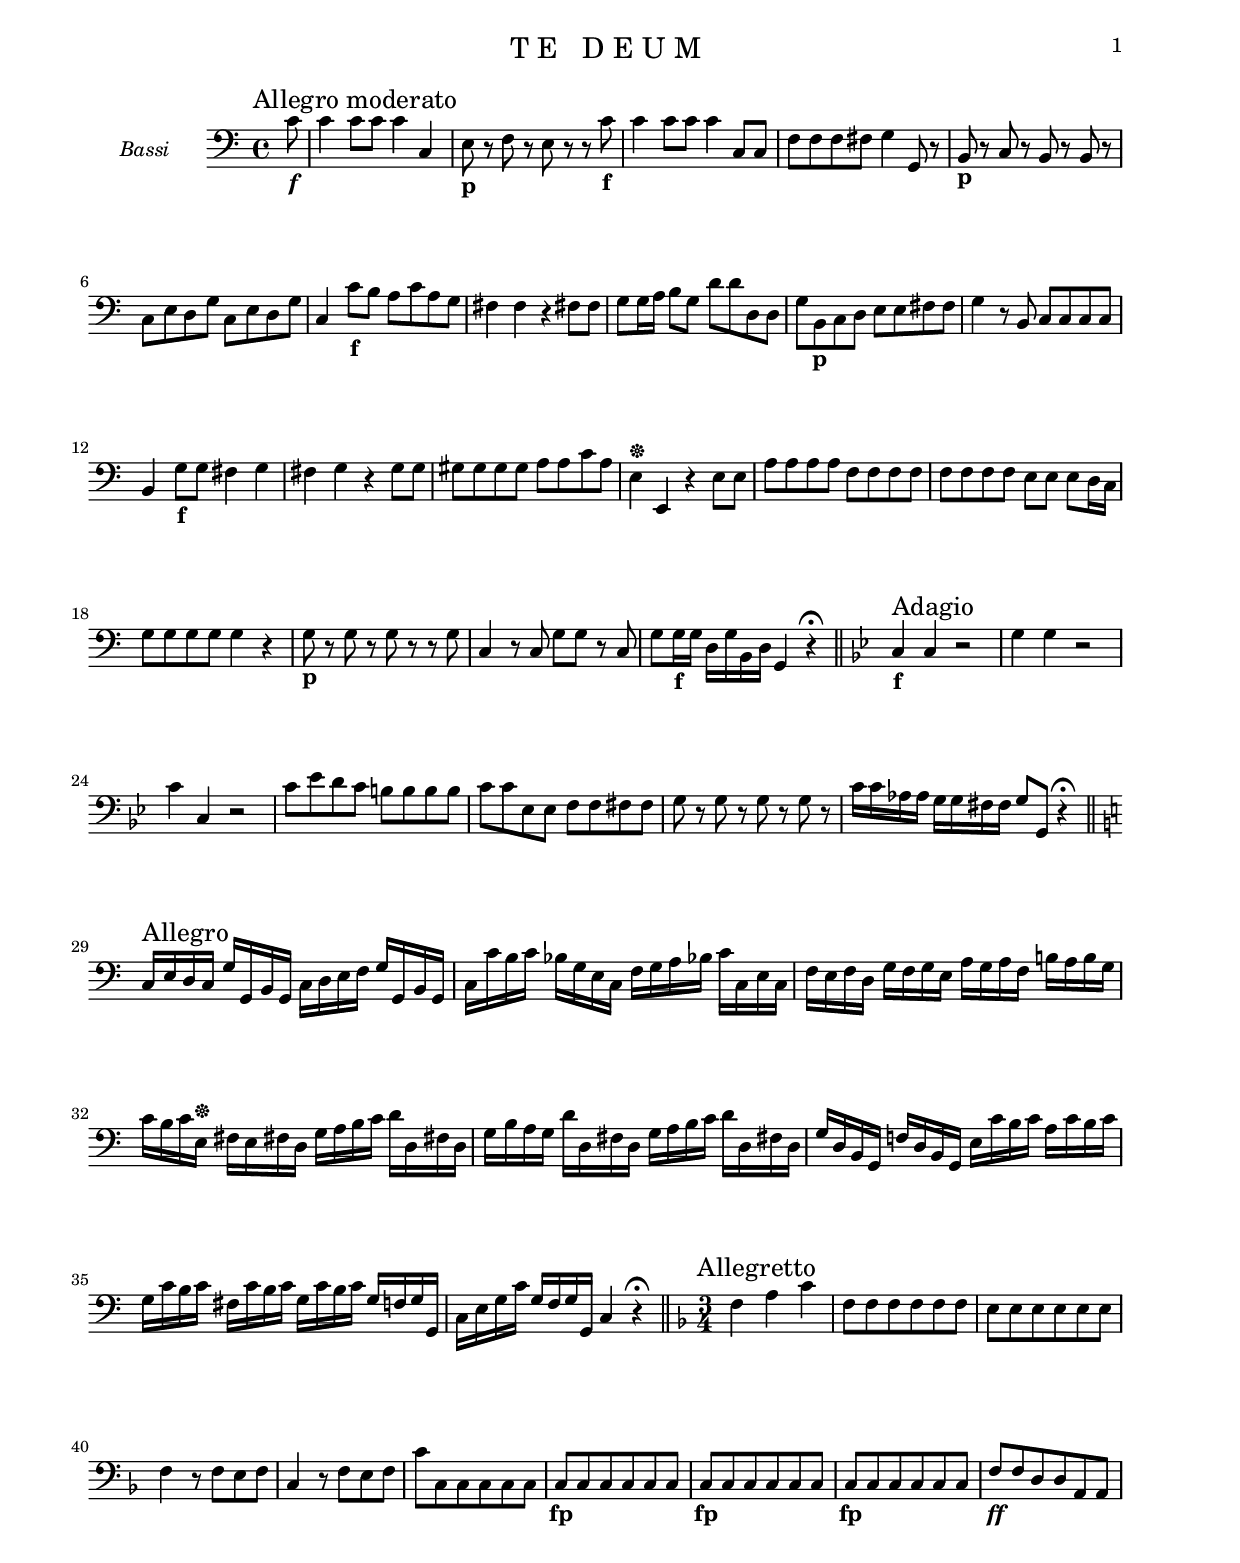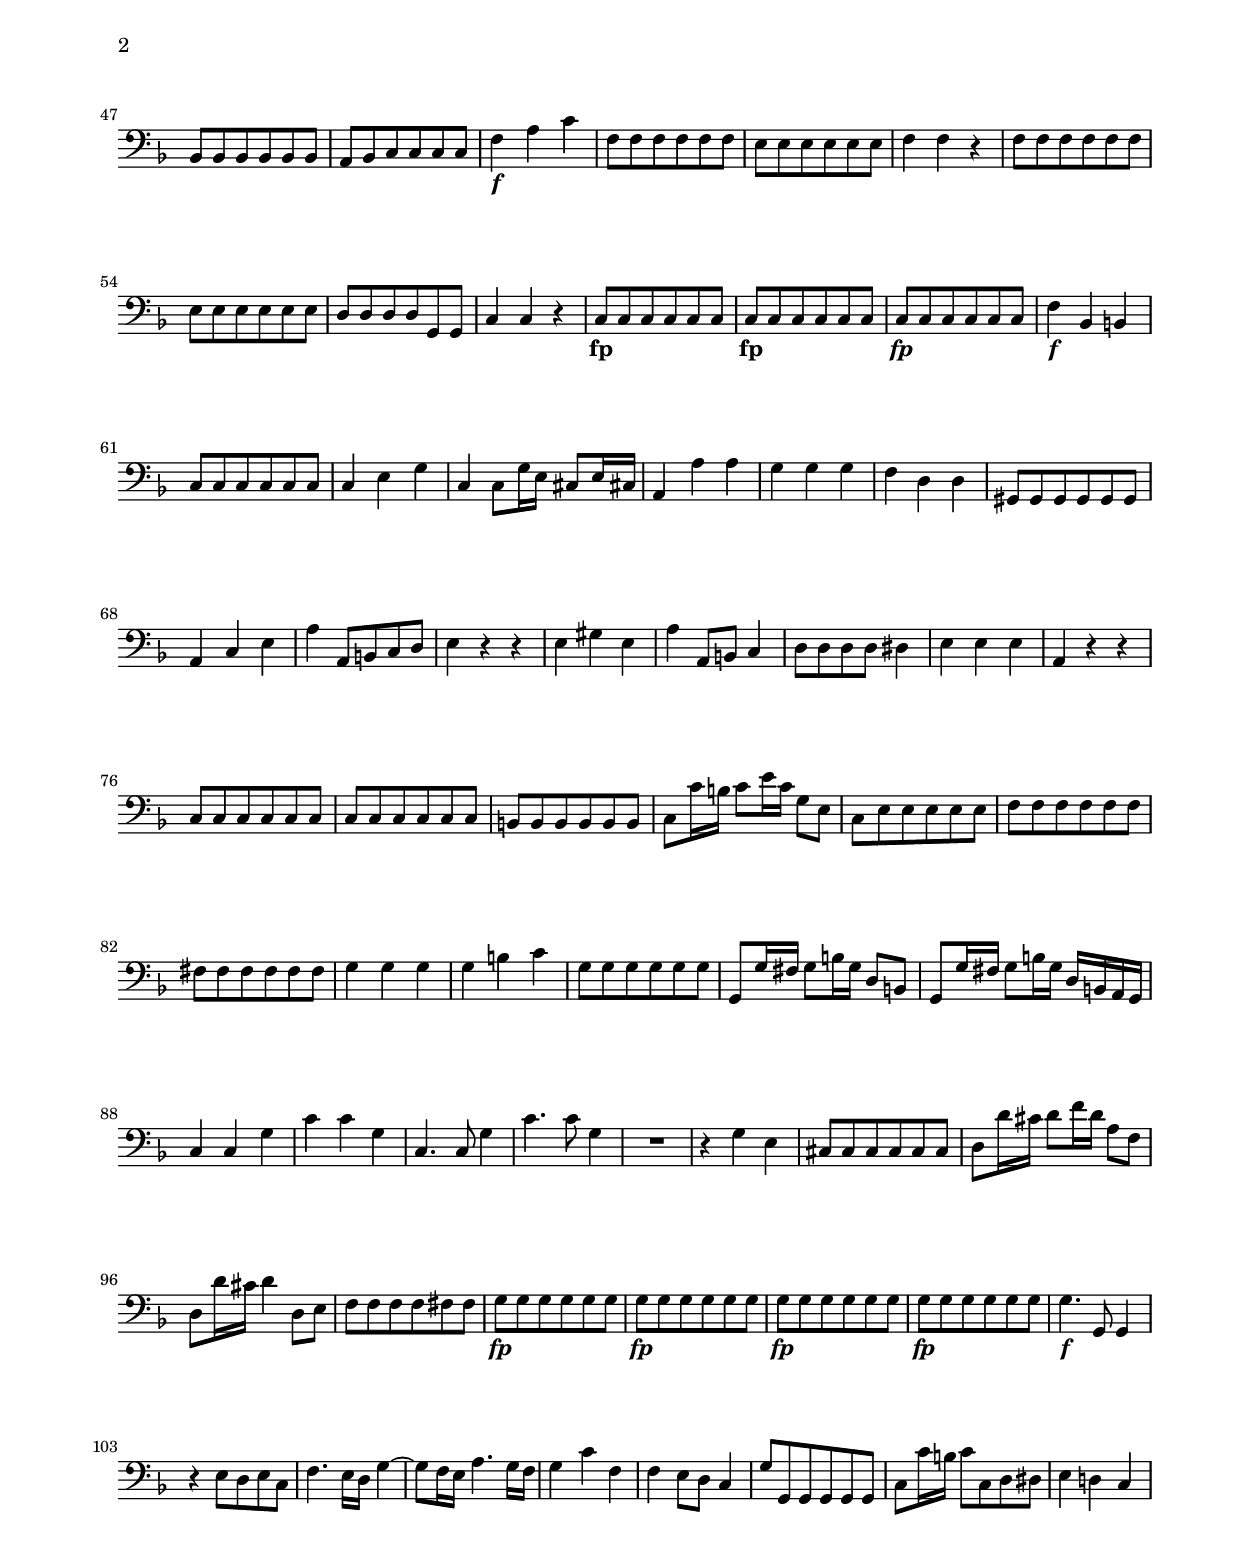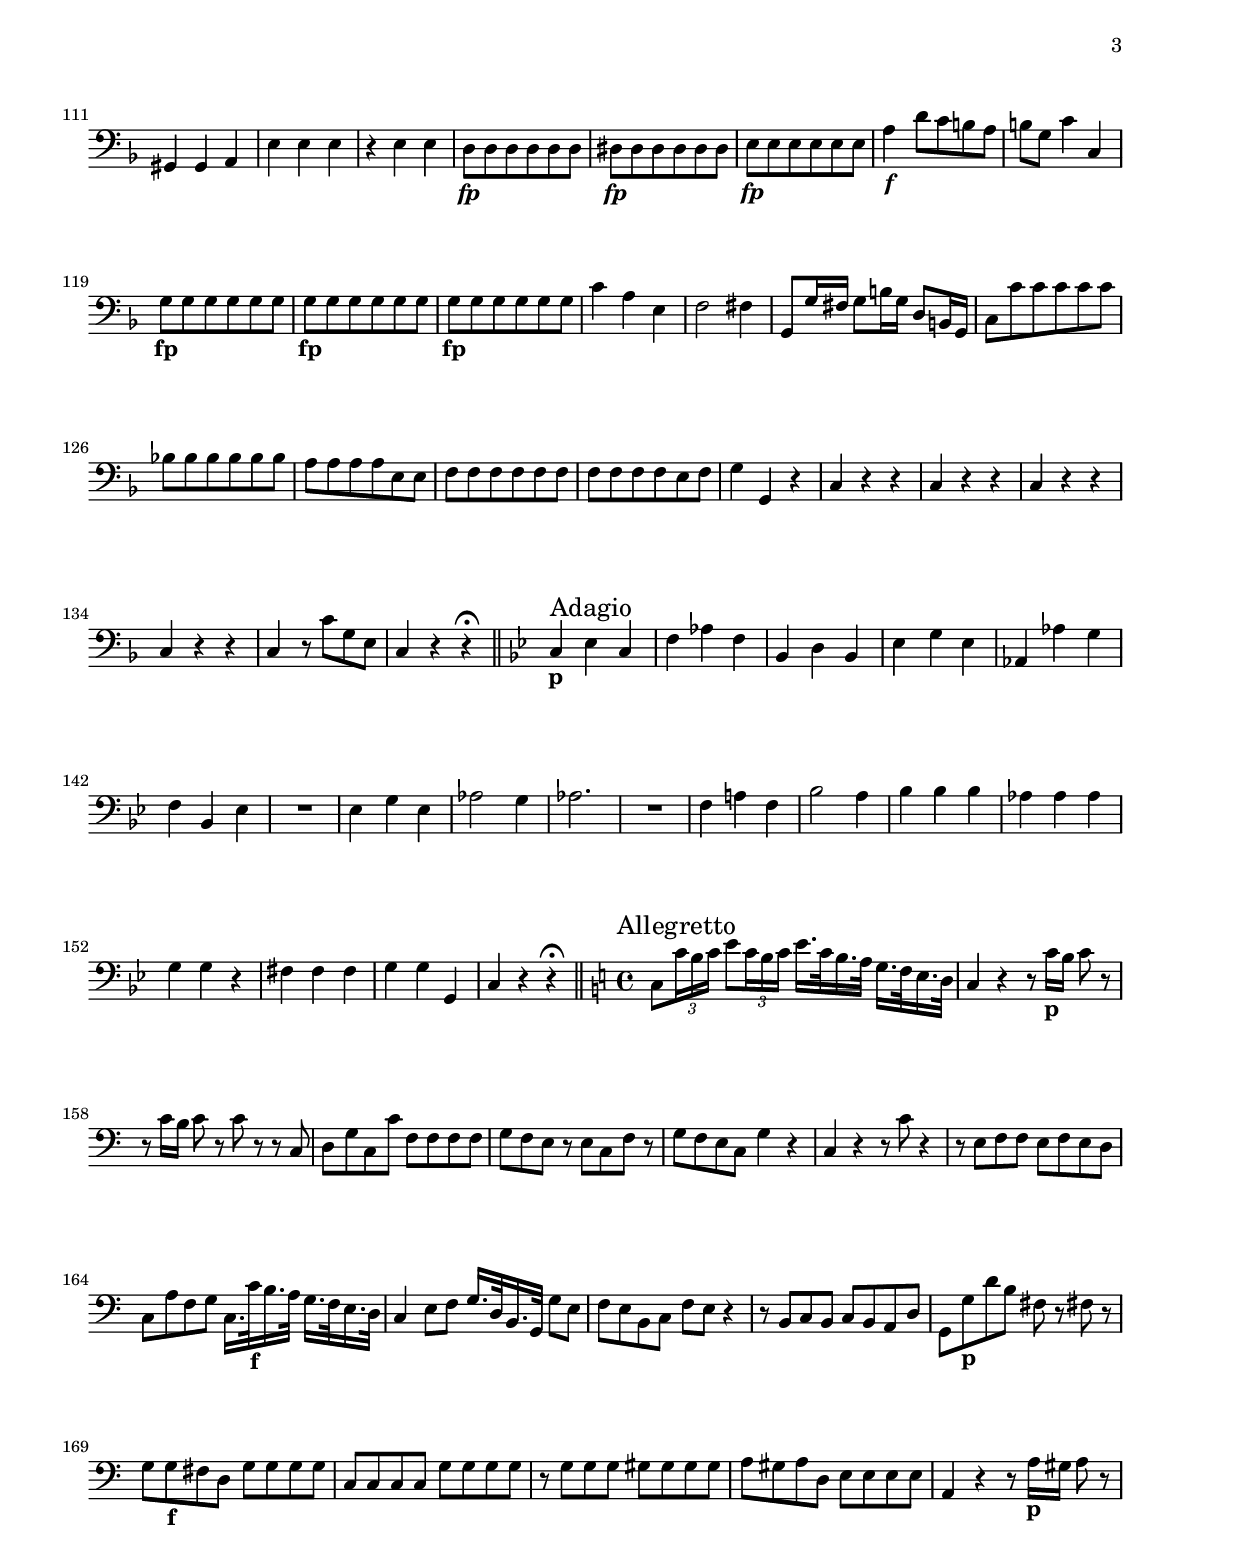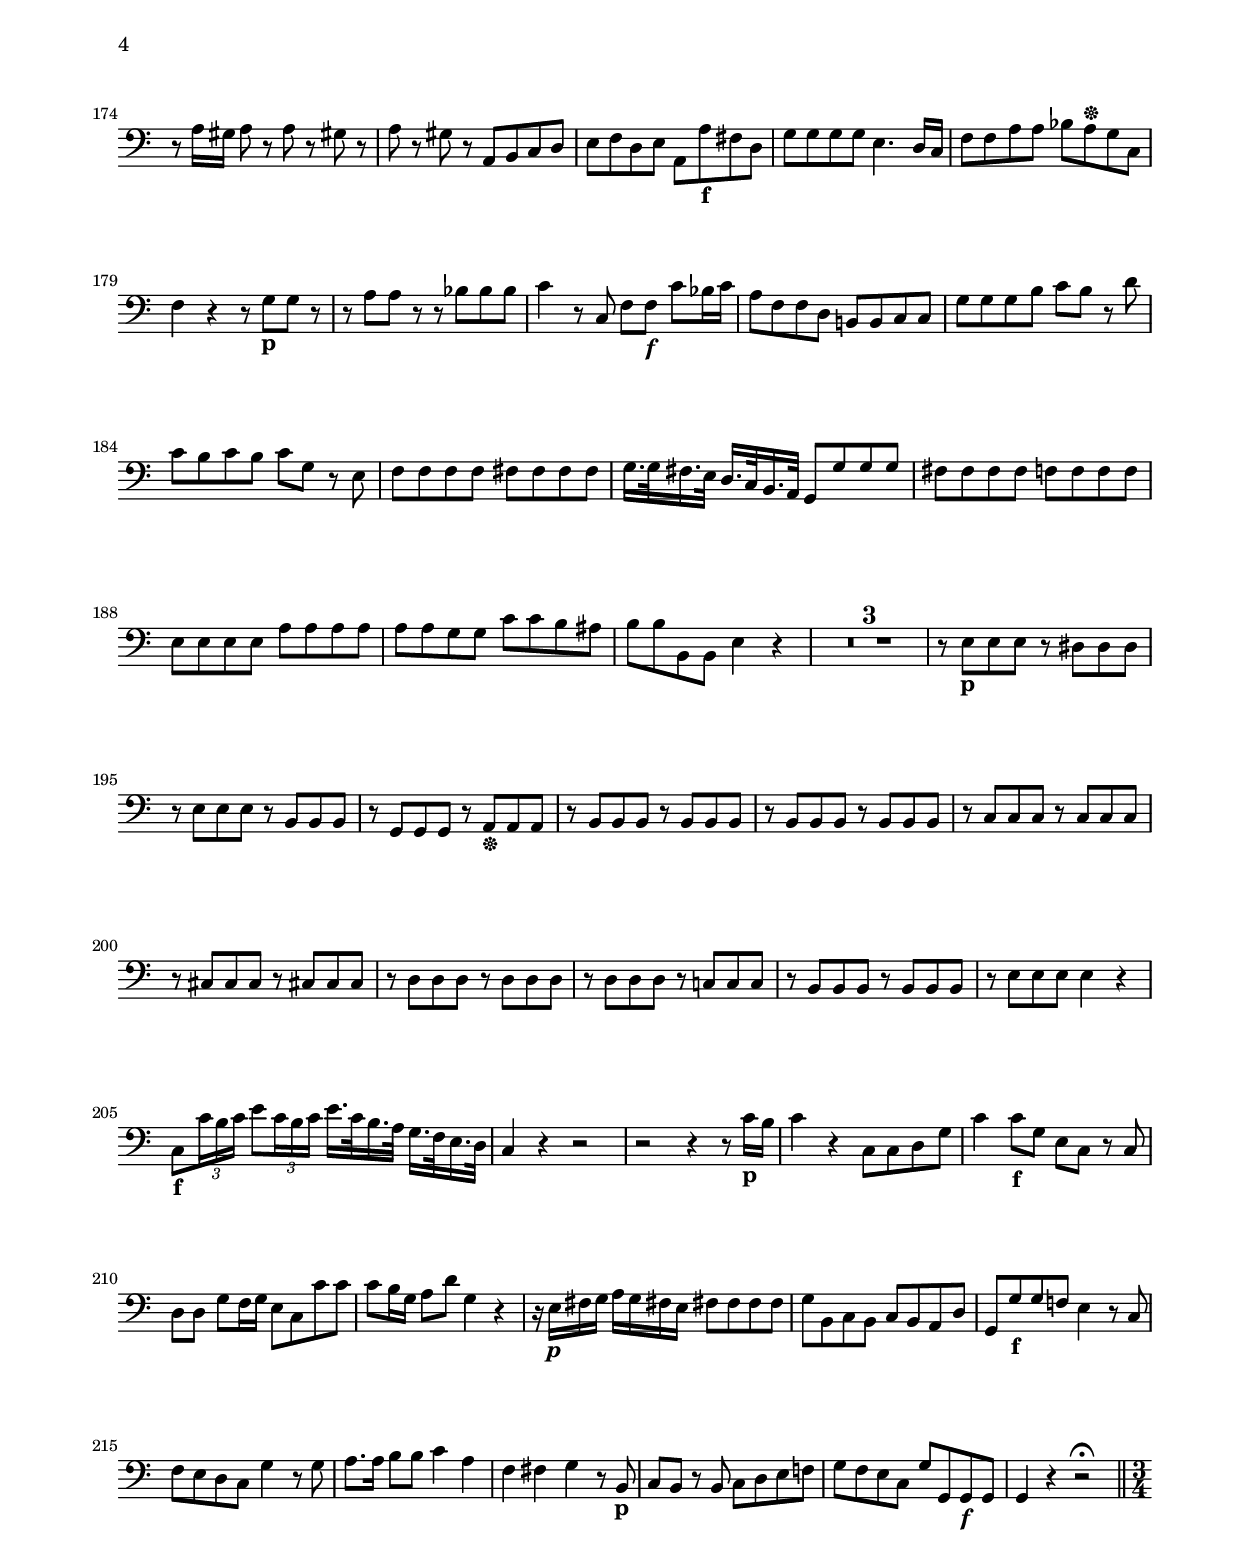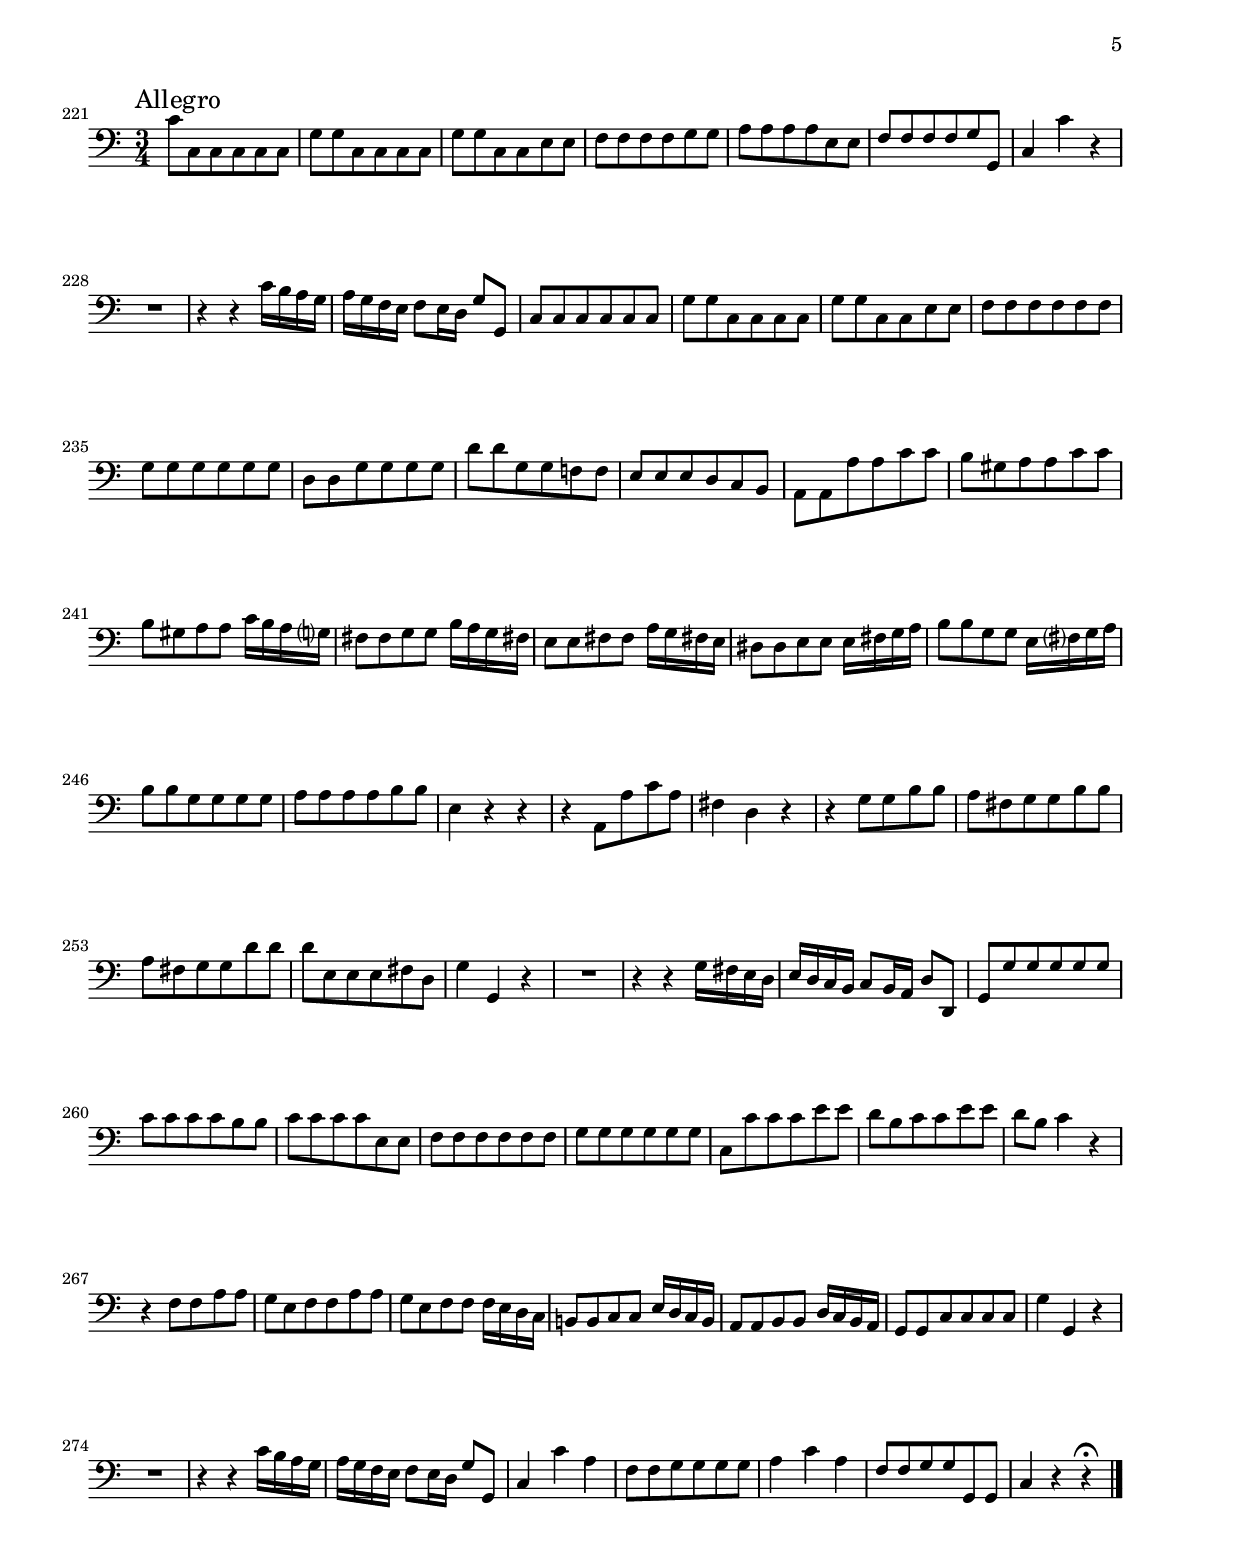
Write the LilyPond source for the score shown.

\version "2.22.0"

\include "../definitions.ly"

\paper {
  indent = 2\cm
  top-margin = 1.5\cm
  system-separator-markup = ##f
  system-system-spacing =
    #'((basic-distance . 18)
       (minimum-distance . 18)
       (padding . -100)
       (stretchability . 0))

  top-system-spacing =
    #'((basic-distance . 12)
       (minimum-distance . 12)
       (padding . -100)
       (stretchability . 0))

  top-markup-spacing =
    #'((basic-distance . 0)
       (minimum-distance . 0)
       (padding . -100)
       (stretchability . 0))

  markup-system-spacing =
    #'((basic-distance . 12)
       (minimum-distance . 12)
       (padding . -100)
       (stretchability . 0))

  systems-per-page = #9
}

#(set-global-staff-size 17.82)

\layout {
  \context {
    \Staff
    instrumentName = "Bassi"
  }
}

\book {
  \bookpart {
    \header {
      title = "T E   D E U M"
    }
    \score {
      <<
        \new Staff { \TeDeumBassi }
      >>
    }
  }
}
